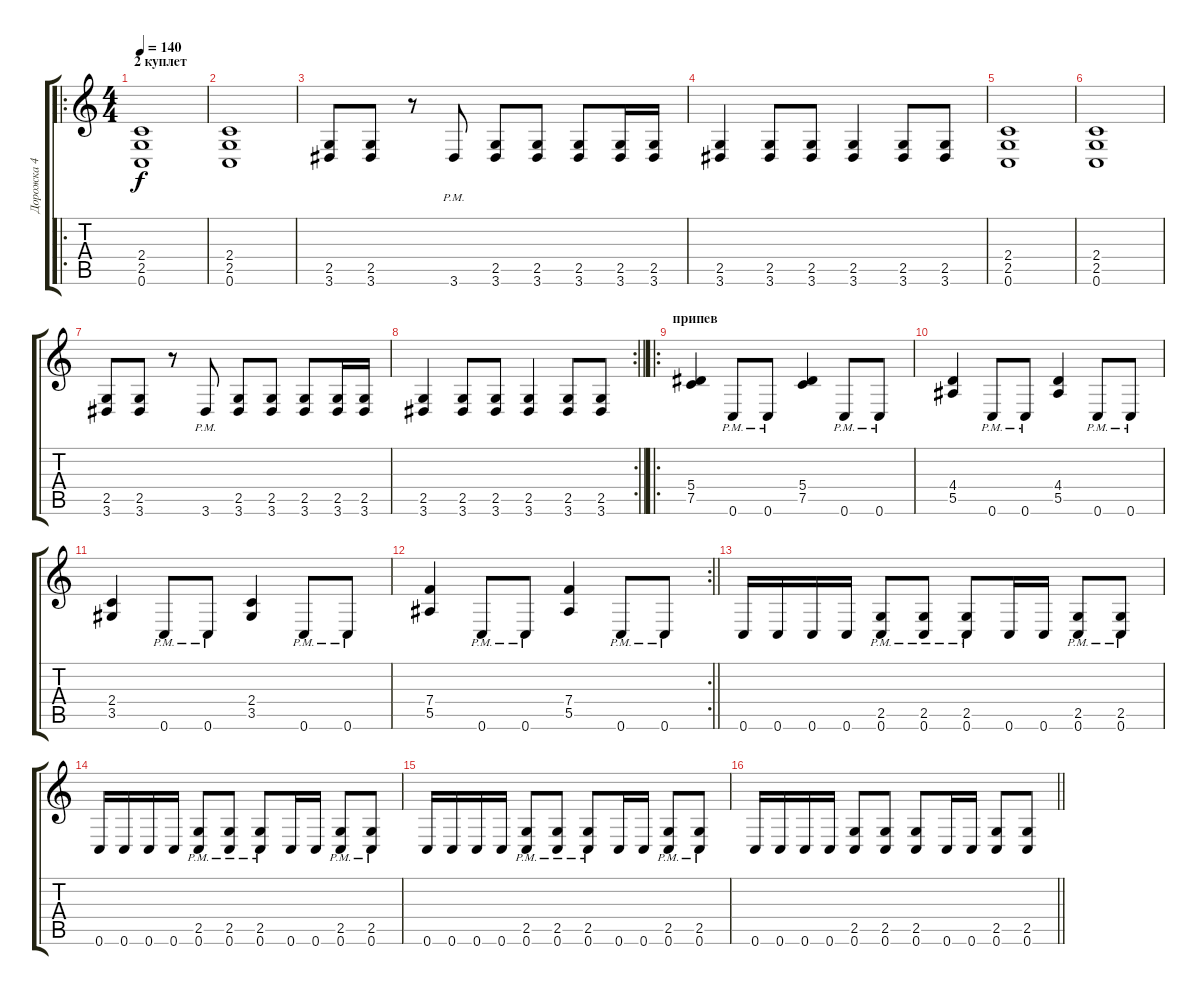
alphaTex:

\track ("Дорожка 4" "Дорожка 4") {instrument distortionguitar}
\staff {score tabs}
\tuning (C4 G3 Eb3 Bb2 F2 C2) {hide}
\ro
\ts (4 4)
\section ("" "2 куплет")
\tempo 140
\clef g2
\ks c
(2.4 2.5 0.6).1{dy f} |
(2.4 2.5 0.6).1 |
(2.5 3.6).8 (2.5 3.6).8 r.8 3.6{pm}.8 (2.5 3.6).8 (2.5 3.6).8 (2.5 3.6).8 (2.5 3.6).16 (2.5 3.6).16 |
(2.5 3.6).4 (2.5 3.6).8 (2.5 3.6).8 (2.5 3.6).4 (2.5 3.6).8 (2.5 3.6).8 |
(2.4 2.5 0.6).1 |
(2.4 2.5 0.6).1 |
(2.5 3.6).8 (2.5 3.6).8 r.8 3.6{pm}.8 (2.5 3.6).8 (2.5 3.6).8 (2.5 3.6).8 (2.5 3.6).16 (2.5 3.6).16 |
\rc 2
\barLineRight lightlight
(2.5 3.6).4 (2.5 3.6).8 (2.5 3.6).8 (2.5 3.6).4 (2.5 3.6).8 (2.5 3.6).8 |
\ro
\section ("" "припев")
(5.4 7.5).4 0.6{pm}.8 0.6{pm}.8 (5.4 7.5).4 0.6{pm}.8 0.6{pm}.8 |
(4.4 5.5).4 0.6{pm}.8 0.6{pm}.8 (4.4 5.5).4 0.6{pm}.8 0.6{pm}.8 |
(2.4 3.5).4 0.6{pm}.8 0.6{pm}.8 (2.4 3.5).4 0.6{pm}.8 0.6{pm}.8 |
\rc 2
\barLineRight lightlight
(7.4 5.5).4 0.6{pm}.8 0.6{pm}.8 (7.4 5.5).4 0.6{pm}.8 0.6{pm}.8 |
0.6.16 0.6.16 0.6.16 0.6.16 (2.5{pm} 0.6{pm}).8 (2.5{pm} 0.6{pm}).8 (2.5{pm} 0.6{pm}).8 0.6.16 0.6.16 (2.5 0.6{pm}).8 (2.5{pm} 0.6{pm}).8 |
0.6.16 0.6.16 0.6.16 0.6.16 (2.5{pm} 0.6{pm}).8 (2.5{pm} 0.6{pm}).8 (2.5{pm} 0.6{pm}).8 0.6.16 0.6.16 (2.5 0.6{pm}).8 (2.5 0.6{pm}).8 |
0.6.16 0.6.16 0.6.16 0.6.16 (2.5{pm} 0.6{pm}).8 (2.5{pm} 0.6{pm}).8 (2.5{pm} 0.6{pm}).8 0.6.16 0.6.16 (2.5 0.6{pm}).8 (2.5{pm} 0.6{pm}).8 |
\barLineRight lightlight
0.6.16 0.6.16 0.6.16 0.6.16 (2.5 0.6).8 (2.5 0.6).8 (2.5 0.6).8 0.6.16 0.6.16 (2.5 0.6).8 (2.5 0.6).8
